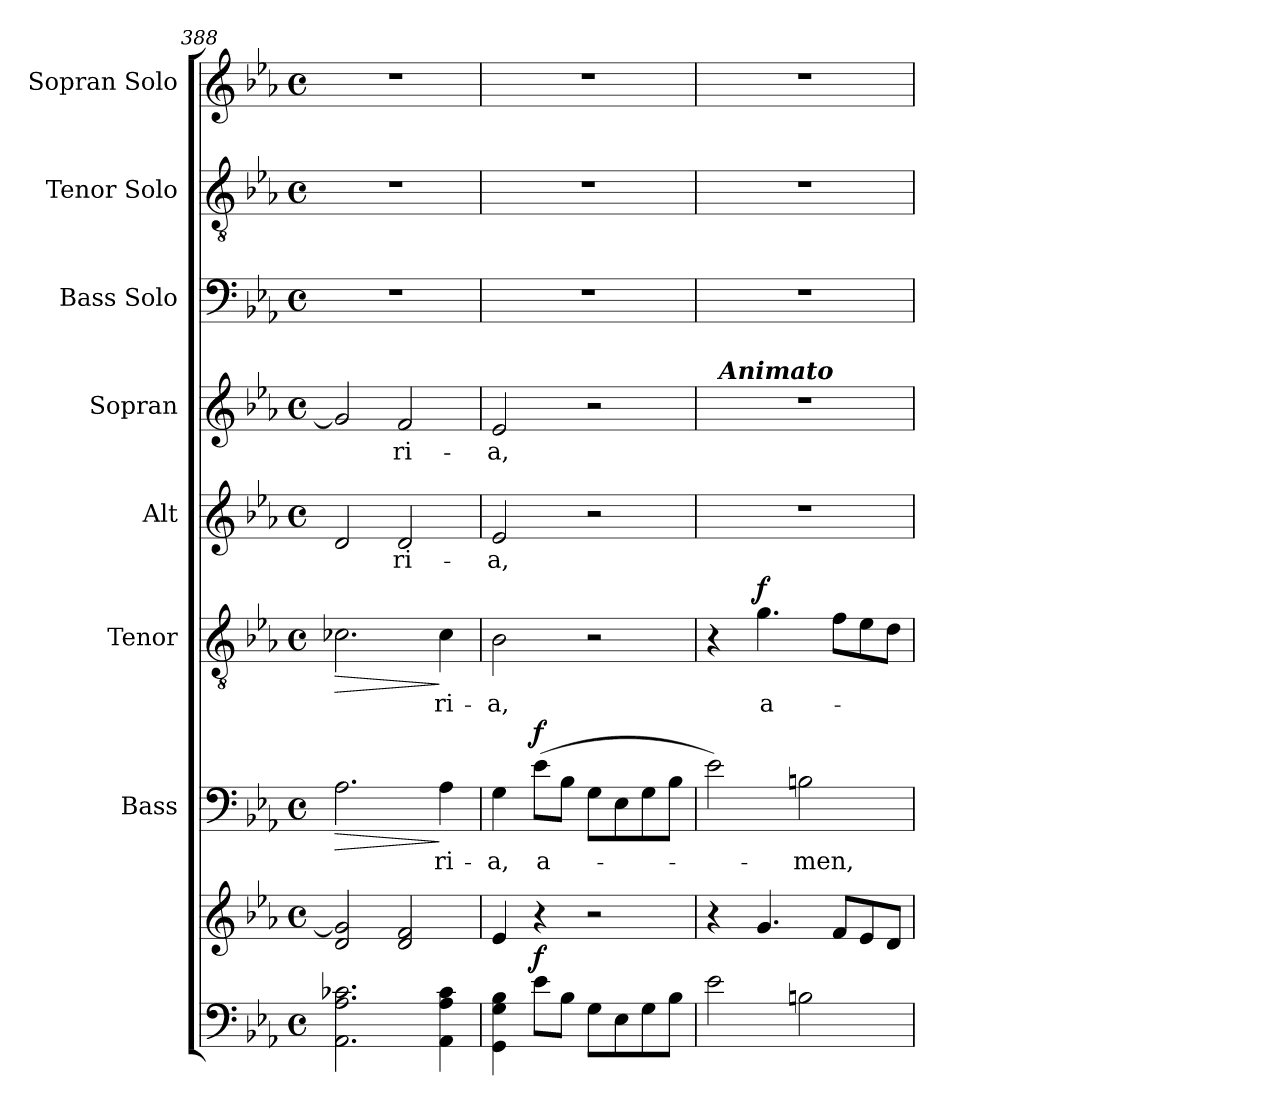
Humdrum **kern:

**kern	**kern	**dynam	**kern	**text	**dynam	**kern	**text	**dynam	**kern	**text	**kern	**text	**kern	**kern	**kern
*part8	*part8	*part8	*part7	*part7	*part7	*part6	*part6	*part6	*part5	*part5	*part4	*part4	*part3	*part2	*part1
*staff9	*staff8	*staff8/9	*staff7	*staff7	*staff7	*staff6	*staff6	*staff6	*staff5	*staff5	*staff4	*staff4	*staff3	*staff2	*staff1
*	*	*	*I"Bass	*	*	*I"Tenor	*	*	*I"Alt	*	*I"Sopran	*	*I"Bass Solo	*I"Tenor Solo	*I"Sopran Solo
*	*	*	*I'B.	*	*	*I'T.	*	*	*I'A.	*	*I'S.	*	*I'B. Solo	*I'T. Solo	*I'S. Solo
*clefF4	*clefG2	*	*clefF4	*	*	*clefGv2	*	*	*clefG2	*	*clefG2	*	*clefF4	*clefGv2	*clefG2
*k[b-e-a-]	*k[b-e-a-]	*	*k[b-e-a-]	*	*	*k[b-e-a-]	*	*	*k[b-e-a-]	*	*k[b-e-a-]	*	*k[b-e-a-]	*k[b-e-a-]	*k[b-e-a-]
*E-:	*E-:	*	*E-:	*	*	*E-:	*	*	*E-:	*	*E-:	*	*E-:	*E-:	*E-:
*M4/4	*M4/4	*	*M4/4	*	*	*M4/4	*	*	*M4/4	*	*M4/4	*	*M4/4	*M4/4	*M4/4
*met(c)	*met(c)	*	*met(c)	*	*	*met(c)	*	*	*met(c)	*	*met(c)	*	*met(c)	*met(c)	*met(c)
=388	=388	=388	=388	=388	=388	=388	=388	=388	=388	=388	=388	=388	=388	=388	=388
!	!	!	!	!	!LO:HP:b	!	!	!LO:HP:b	!	!	!	!	!	!	!
2.AA-\ 2.A-\ 2.c-X\	2d/ 2g/]	.	2.A-\	.	>	2.c-X\	.	>	2d/	.	2g/]	.	1r	1r	1r
!	!	!	!	!	!	!	!	!	!	!LO:LY:b	!	!LO:LY:b	!	!	!
.	2d/ 2f/	.	.	.	.	.	.	.	2d/	-ri-	2f/	-ri-	.	.	.
!	!	!	!	!LO:LY:b	!	!	!LO:LY:b	!	!	!	!	!	!	!	!
4AA-\ 4A-\ 4c-\	.	.	4A-\	-ri-	]	4c-\	-ri-	]	.	.	.	.	.	.	.
=389	=389	=389	=389	=389	=389	=389	=389	=389	=389	=389	=389	=389	=389	=389	=389
!	!	!	!	!LO:LY:b	!	!	!LO:LY:b	!	!	!LO:LY:b	!	!LO:LY:b	!	!	!
4GG\ 4G\ 4B-\	4e-/	.	4G\	-a,	.	2B-\	-a,	.	2e-/	-a,	2e-/	-a,	1r	1r	1r
!	!	!LO:DY:a=2	!	!LO:LY:b	!LO:DY:a	!	!	!	!	!	!	!	!	!	!
8e-\L	4r	f	(>8e-\L	a-	f	.	.	.	.	.	.	.	.	.	.
8B-\J	.	.	8B-\J	.	.	.	.	.	.	.	.	.	.	.	.
8G\L	2r	.	8G\L	.	.	2r	.	.	2r	.	2r	.	.	.	.
8E-\	.	.	8E-\	.	.	.	.	.	.	.	.	.	.	.	.
8G\	.	.	8G\	.	.	.	.	.	.	.	.	.	.	.	.
8B-\J	.	.	8B-\J	.	.	.	.	.	.	.	.	.	.	.	.
=390	=390	=390	=390	=390	=390	=390	=390	=390	=390	=390	=390	=390	=390	=390	=390
*	*	*	*	*	*	*	*	*	*	*	*^	*	*	*	*
2e-\	4r	.	2e-\)	.	.	4r	.	.	1r	.	1r	32ryy	.	1r	1r	1r
!	!	!	!	!	!	!	!	!	!	!	!	!LO:TX:a:Bi:t=Animato	!	!	!	!
.	.	.	.	.	.	.	.	.	.	.	.	2ryy	.	.	.	.
!	!	!	!	!	!	!	!LO:LY:b	!LO:DY:a	!	!	!	!	!	!	!	!
.	4.g/	.	.	.	.	4.g\	a-	f	.	.	.	.	.	.	.	.
!	!	!	!	!LO:LY:b	!	!	!	!	!	!	!	!	!	!	!	!
2Bn\	.	.	2Bn\	-men,	.	.	.	.	.	.	.	.	.	.	.	.
.	.	.	.	.	.	.	.	.	.	.	.	4...ryy	.	.	.	.
.	8f/L	.	.	.	.	8f\L	.	.	.	.	.	.	.	.	.	.
.	8e-/	.	.	.	.	8e-\	.	.	.	.	.	.	.	.	.	.
.	8d/J	.	.	.	.	8d\J	.	.	.	.	.	.	.	.	.	.
*	*	*	*	*	*	*	*	*	*	*	*v	*v	*	*	*	*
=	=	=	=	=	=	=	=	=	=	=	=	=	=	=	=
*-	*-	*-	*-	*-	*-	*-	*-	*-	*-	*-	*-	*-	*-	*-	*-
